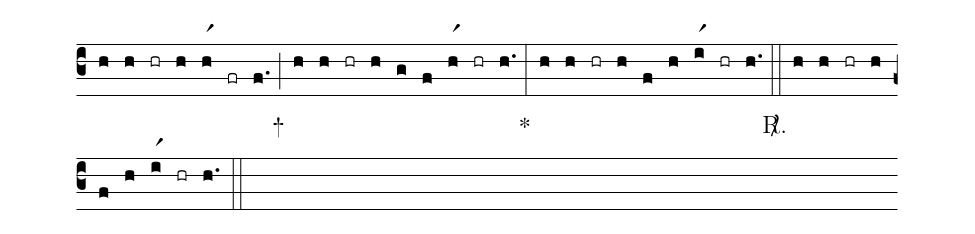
%%
(c3)
(h) (h) (hr) (h) (hr1) (fr) (f.) +(;)
(h) (h) (hr) (h) (g) (f) (hr1) (hr) (h.) *(:)
(h) (h) (hr) (h) (f) (h) (ir1) (hr) (h.) <sp>R/</sp>.(::)
(h) (h) (hr) (h) (f) (h) (ir1) (hr) (h.) (::)
